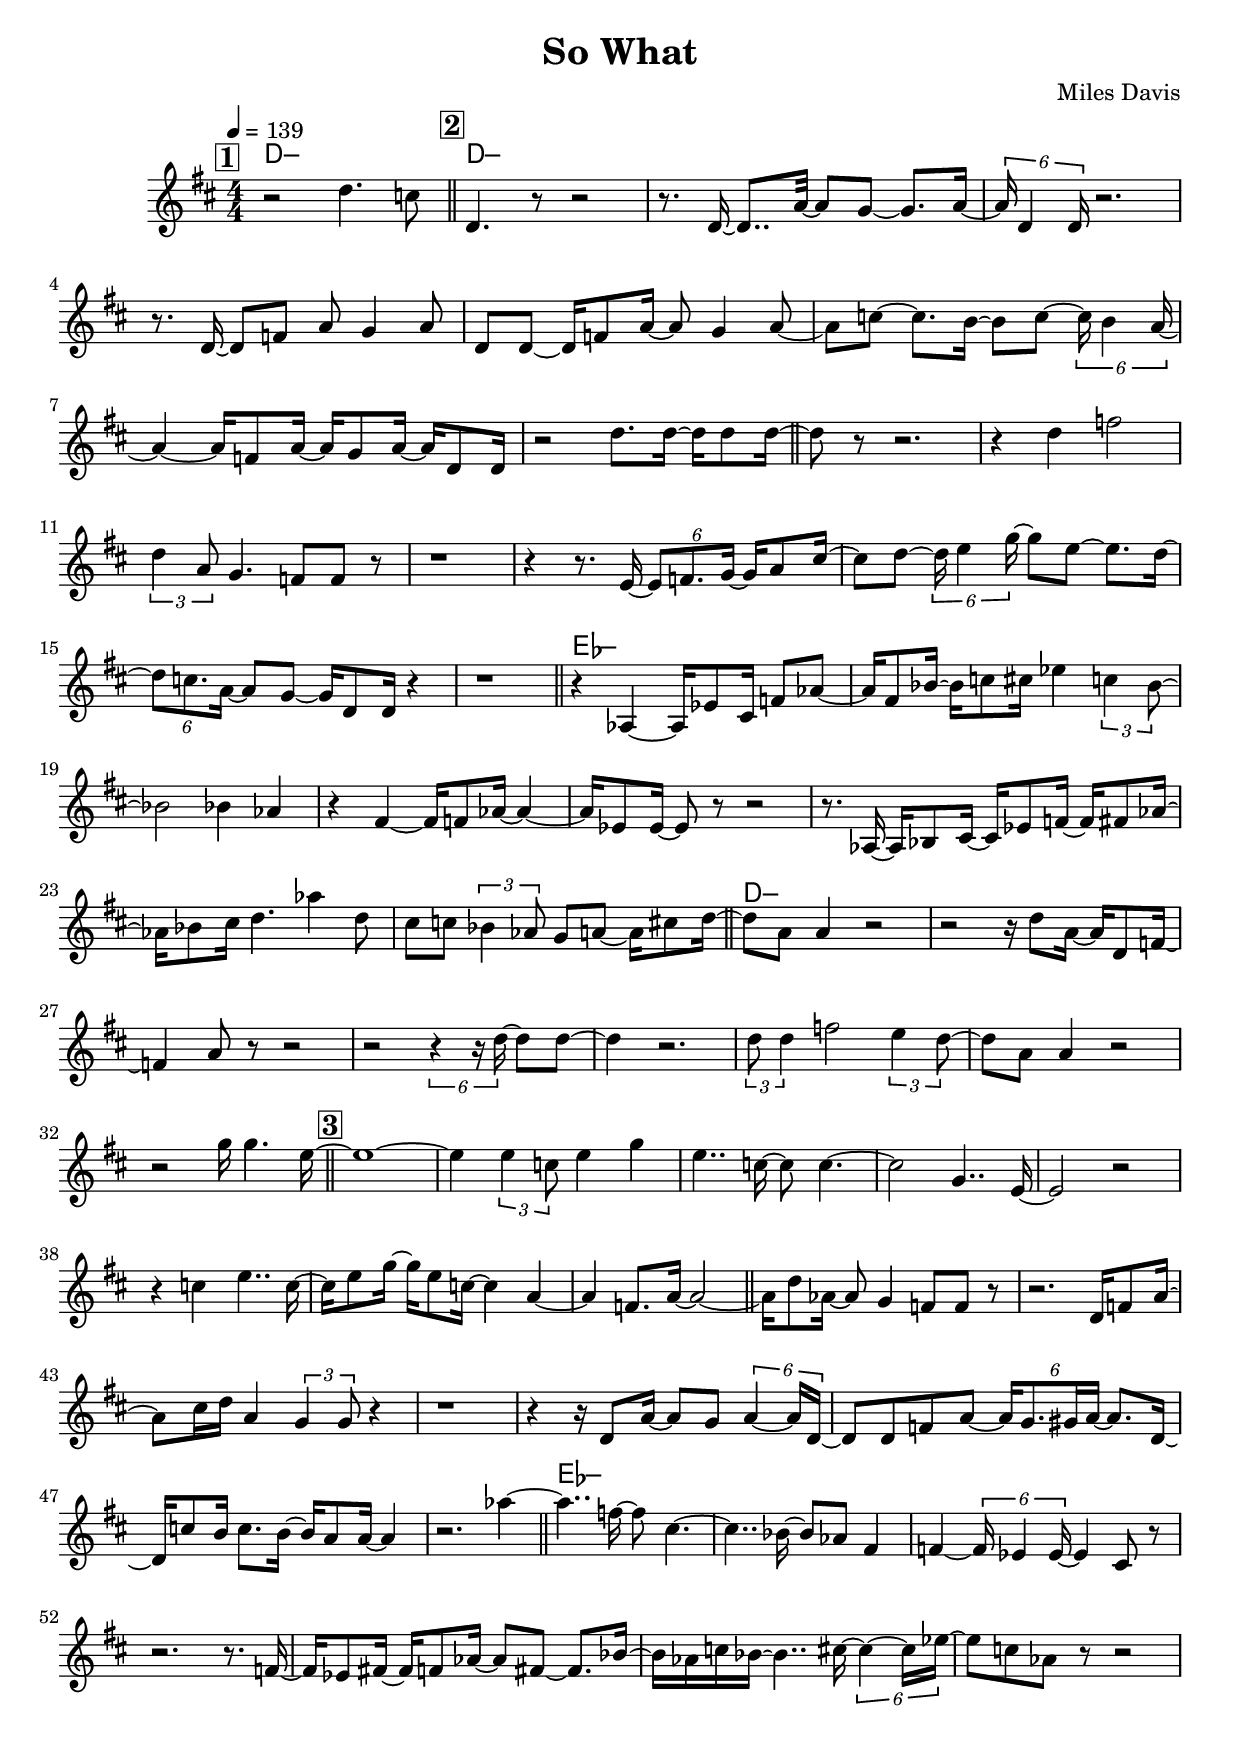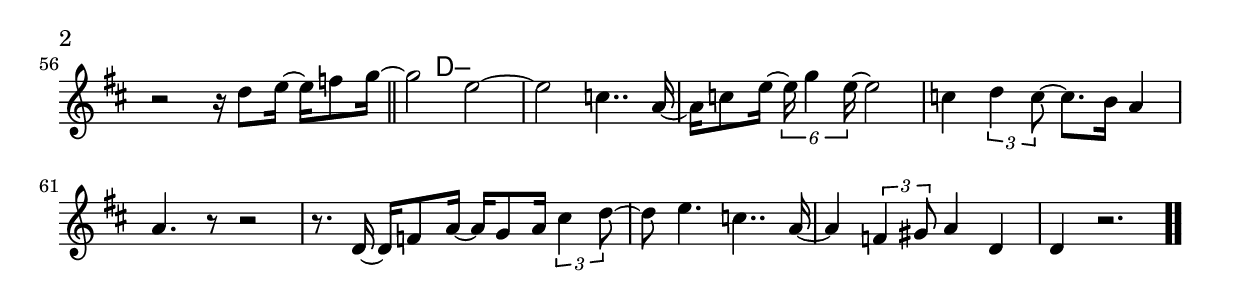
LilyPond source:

\version "2.13.2"

#(ly:set-option 'point-and-click #f)

\header {
  title = "So What"
  composer = "Miles Davis"
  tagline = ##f
}
global =
{
    \override Staff.TimeSignature #'style = #'()
    \time 4/4
    \clef "treble"
    \key d \major
    \override Rest #'direction = #'0
    \override MultiMeasureRest #'staff-position = #0
}
\score
{
<<
    \transpose c' c'

    \new ChordNames { \chords {
      \set majorSevenSymbol = \markup { "maj7" }
      \set minorChordModifier = \markup { \char ##x2013 }
      | d1:min 
      | d1:min | s1 | s1 | s1 | s1 | s1 | s1 | s1 
      | s1 | s1 | s1 | s1 | s1 | s1 | s1 | s1 
      | es1:min | s1 | s1 | s1 | s1 | s1 | s1 | s1 
      | d1:min | s1 | s1 | s1 | s1 | s1 | s1 | s1 
      | s1 | s1 | s1 | s1 | s1 | s1 | s1 | s1 
      | s1 | s1 | s1 | s1 | s1 | s1 | s1 | s1 
      | es1:min | s1 | s1 | s1 | s1 | s1 | s1 | s1 
      | s4 d2.:min|
      }
      }

    \new Staff
    <<
    \transpose c' c'

    {
      \global
  		%\override Score.MetronomeMark #'transparent = ##t
  		%\override Score.MetronomeMark #'stencil = ##f
  		
  		\override HorizontalBracket #'direction = #UP
  		\override HorizontalBracket #'bracket-flare = #'(0 . 0)
  		
  		\override TextSpanner #'dash-fraction = #1.0
  		\override TextSpanner #'bound-details #'left #'text = \markup{ \concat{\draw-line #'(0 . -1.0) \draw-line #'(1.0 . 0) }}
  		\override TextSpanner #'bound-details #'right #'text = \markup{ \concat{ \draw-line #'(1.0 . 0) \draw-line #'(0 . -1.0) }}
          \set Score.markFormatter = #format-mark-box-numbers


      \tempo 4 = 139
      \set Score.currentBarNumber = #0
     
      \bar "||" \mark \default r2 d''4. c''8 
      \bar "||" \mark \default d'4. r8 r2 
      | r8. d'16~ d'8.. a'32~ a'8 g'8~ g'8. a'16~ 
      | \tuplet 6/4 {a'16 d'4 d'16} r2. 
      | r8. d'16~ d'8 f'8 a'8 g'4 a'8 
      | d'8 d'8~ d'16 f'8 a'16~ a'8 g'4 a'8~ 
      | a'8 c''8~ c''8. b'16~ b'8 c''8~ \tuplet 6/4 {c''16 b'4 a'16~} 
      | a'4~ a'16 f'8 a'16~ a'16 g'8 a'16~ a'16 d'8 d'16 
      | r2 d''8. d''16~ d''16 d''8 d''16~ 
      \bar "||" d''8 r8 r2. 
      | r4 d''4 f''2 
      | \tuplet 3/2 {d''4 a'8} g'4. f'8 f'8 r8 
      | r1 
      | r4 r8. e'16~ \tuplet 6/4 {e'8 f'8. g'16~} g'16 a'8 cis''16~ 
      | cis''8 d''8~ \tuplet 6/4 {d''16 e''4 g''16~} g''8 e''8~ e''8. d''16~ 
      | \tuplet 6/4 {d''8 c''8. a'16~} a'8 g'8~ g'16 d'8 d'16 r4 
      | r1 
      \bar "||" r4 aes4~ aes16 es'8 cis'16 f'8 aes'8~ 
      | aes'16 fis'8 bes'16~ bes'16 c''8 cis''16 es''4 \tuplet 3/2 {c''4 bes'8~} 
      | bes'2 bes'4 aes'4 
      | r4 fis'4~ fis'16 f'8 aes'16~ aes'4~ 
      | aes'16 es'8 es'16~ es'8 r8 r2 
      | r8. aes16~ aes16 bes8 cis'16~ cis'16 es'8 f'16~ f'16 fis'8 aes'16~ 
      | aes'16 bes'8 cis''16 d''4. aes''4 d''8 
      | cis''8 c''8 \tuplet 3/2 {bes'4 aes'8} g'8 a'8~ a'16 cis''8 d''16~ 
      \bar "||" d''8 a'8 a'4 r2 
      | r2 r16 d''8 a'16~ a'16 d'8 f'16~ 
      | f'4 a'8 r8 r2 
      | r2 \tuplet 6/4 {r4 r16 d''16~} d''8 d''8~ 
      | d''4 r2. 
      | \tuplet 3/2 {d''8 d''4} f''2 \tuplet 3/2 {e''4 d''8~} 
      | d''8 a'8 a'4 r2 
      | r2 g''16 g''4. e''16~ 
      \bar "||" \mark \default e''1~ 
      | e''4 \tuplet 3/2 {e''4 c''8} e''4 g''4 
      | e''4.. c''16~ c''8 c''4.~ 
      | c''2 g'4.. e'16~ 
      | e'2 r2 
      | r4 c''4 e''4.. c''16~ 
      | c''16 e''8 g''16~ g''16 e''8 c''16~ c''4 a'4~ 
      | a'4 f'8. a'16~ a'2~ 
      \bar "||" a'16 d''8 aes'16~ aes'8 g'4 f'8 f'8 r8 
      | r2. d'16 f'8 a'16~ 
      | a'8 cis''16 d''16 a'4 \tuplet 3/2 {g'4 g'8} r4 
      | r1 
      | r4 r16 d'8 a'16~ a'8 g'8 \tuplet 6/4 {a'4~ a'16 d'16~} 
      | d'8 d'8 f'8 a'8~ \tuplet 6/4 {a'16 g'8. gis'16 a'16~} a'8. d'16~ 
      | d'16 c''8 b'16 c''8. b'16~ b'16 a'8 a'16~ a'4 
      | r2. aes''4~ 
      \bar "||" aes''4.. f''16~ f''8 cis''4.~ 
      | cis''4.. bes'16~ bes'8 aes'8 fis'4 
      | f'4~ \tuplet 6/4 {f'16 es'4 es'16~} es'4 cis'8 r8 
      | r2. r8. f'16~ 
      | f'16 es'8 fis'16~ fis'16 f'8 aes'16~ aes'8 fis'8~ fis'8. bes'16~ 
      | bes'16 aes'16 c''16 bes'16~ bes'4.. cis''16~ \tuplet 6/4 {cis''4~ cis''16 es''16~} 
      | es''8 c''8 aes'8 r8 r2 
      | r2 r16 d''8 e''16~ e''16 f''8 g''16~ 
      \bar "||" g''2 e''2~ 
      | e''2 c''4.. a'16~ 
      | a'16 c''8 e''16~ \tuplet 6/4 {e''16 g''4 e''16~} e''2 
      | c''4 \tuplet 3/2 {d''4 c''8~} c''8. b'16 a'4 
      | a'4. r8 r2 
      | r8. d'16~ d'16 f'8 a'16~ a'16 g'8 a'16 \tuplet 3/2 {cis''4 d''8~} 
      | d''8 e''4. c''4.. a'16~ 
      | a'4 \tuplet 3/2 {f'4 gis'8} a'4 d'4 
      | d'4 r2.\bar  ".."
    }
    >>
>>    
}
